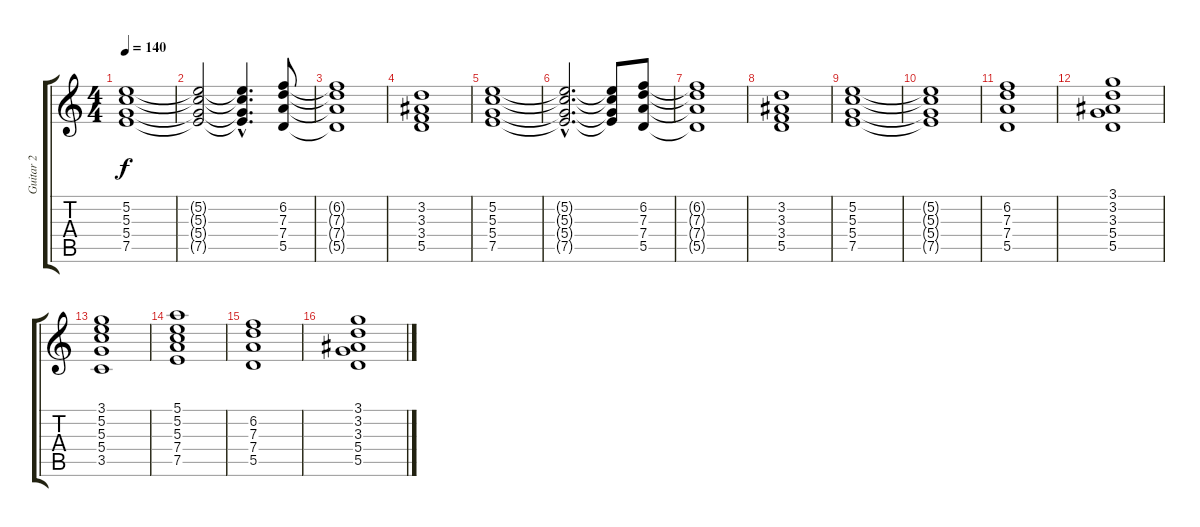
\track ("Guitar 2" "Guitar 2") {instrument electricguitarjazz}
\staff {score tabs}
\tuning (E4 B3 G3 D3 A2 E2) {hide}
\ts (4 4)
\tempo 140
\clef g2
\ks c
(5.2 5.3 5.4 7.5).1{dy f} |
(5.2{t} 5.3{t} 5.4{t} 7.5{t}).2 (5.2{hac t} 5.3{hac t} 5.4{hac t} 7.5{hac t}).4{d} (6.2 7.3 7.4 5.5).8 |
(6.2{t} 7.3{t} 7.4{t} 5.5{t}).1 |
(3.2 3.3 3.4 5.5).1 |
(5.2 5.3 5.4 7.5).1 |
(5.2{hac t} 5.3{hac t} 5.4{hac t} 7.5{hac t}).2{d} (5.2{t} 5.3{t} 5.4{t} 7.5{t}).8 (6.2 7.3 7.4 5.5).8 |
(6.2{t} 7.3{t} 7.4{t} 5.5{t}).1 |
(3.2 3.3 3.4 5.5).1 |
(5.2 5.3 5.4 7.5).1 |
(5.2{t} 5.3{t} 5.4{t} 7.5{t}).1 |
(6.2 7.3 7.4 5.5).1 |
(3.1 3.2 3.3 5.4 5.5).1 |
(3.1 5.2 5.3 5.4 3.5).1 |
(5.1 5.2 5.3 7.4 7.5).1 |
(6.2 7.3 7.4 5.5).1 |
(3.1 3.2 3.3 5.4 5.5).1
